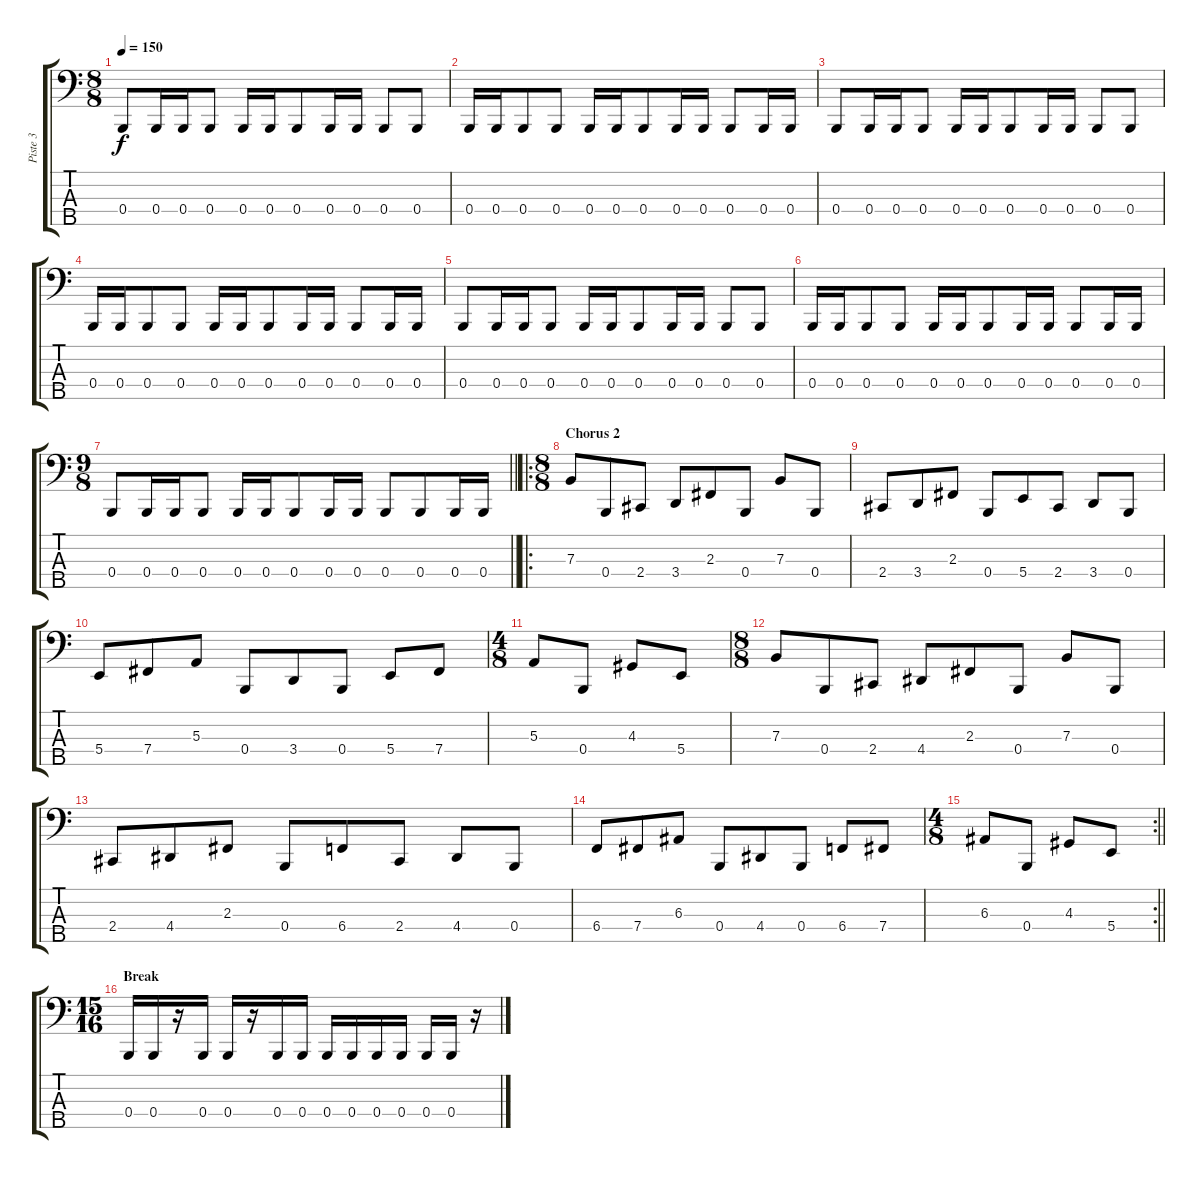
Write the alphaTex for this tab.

\track ("Piste 3" "Piste 3") {instrument electricbasspick}
\staff {score tabs}
\tuning (D2 A1 E1 B0 Gb0) {hide}
\ts (8 8)
\tempo 150
\clef f4
\ks c
0.4.8{dy f} 0.4.16 0.4.16 0.4.8 0.4.16 0.4.16 0.4.8 0.4.16 0.4.16 0.4.8 0.4.8 |
0.4.16 0.4.16 0.4.8 0.4.8 0.4.16 0.4.16 0.4.8 0.4.16 0.4.16 0.4.8 0.4.16 0.4.16 |
0.4.8 0.4.16 0.4.16 0.4.8 0.4.16 0.4.16 0.4.8 0.4.16 0.4.16 0.4.8 0.4.8 |
0.4.16 0.4.16 0.4.8 0.4.8 0.4.16 0.4.16 0.4.8 0.4.16 0.4.16 0.4.8 0.4.16 0.4.16 |
0.4.8 0.4.16 0.4.16 0.4.8 0.4.16 0.4.16 0.4.8 0.4.16 0.4.16 0.4.8 0.4.8 |
0.4.16 0.4.16 0.4.8 0.4.8 0.4.16 0.4.16 0.4.8 0.4.16 0.4.16 0.4.8 0.4.16 0.4.16 |
\ts (9 8)
\barLineRight lightlight
0.4.8 0.4.16 0.4.16 0.4.8 0.4.16 0.4.16 0.4.8 0.4.16 0.4.16 0.4.8 0.4.8 0.4.16 0.4.16 |
\ro
\ts (8 8)
\section ("" "Chorus 2")
7.3.8 0.4.8 2.4.8 3.4.8 2.3.8 0.4.8 7.3.8 0.4.8 |
2.4.8 3.4.8 2.3.8 0.4.8 5.4.8 2.4.8 3.4.8 0.4.8 |
5.4.8 7.4.8 5.3.8 0.4.8 3.4.8 0.4.8 5.4.8 7.4.8 |
\ts (4 8)
5.3.8 0.4.8 4.3.8 5.4.8 |
\ts (8 8)
7.3.8 0.4.8 2.4.8 4.4.8 2.3.8 0.4.8 7.3.8 0.4.8 |
2.4.8 4.4.8 2.3.8 0.4.8 6.4.8 2.4.8 4.4.8 0.4.8 |
6.4.8 7.4.8 6.3.8 0.4.8 4.4.8 0.4.8 6.4.8 7.4.8 |
\rc 2
\ts (4 8)
\barLineRight lightlight
6.3.8 0.4.8 4.3.8 5.4.8 |
\ts (15 16)
\section ("" "Break")
0.4.16 0.4.16 r.16 0.4.16 0.4.16 r.16 0.4.16 0.4.16 0.4.16 0.4.16 0.4.16 0.4.16 0.4.16 0.4.16 r.16
